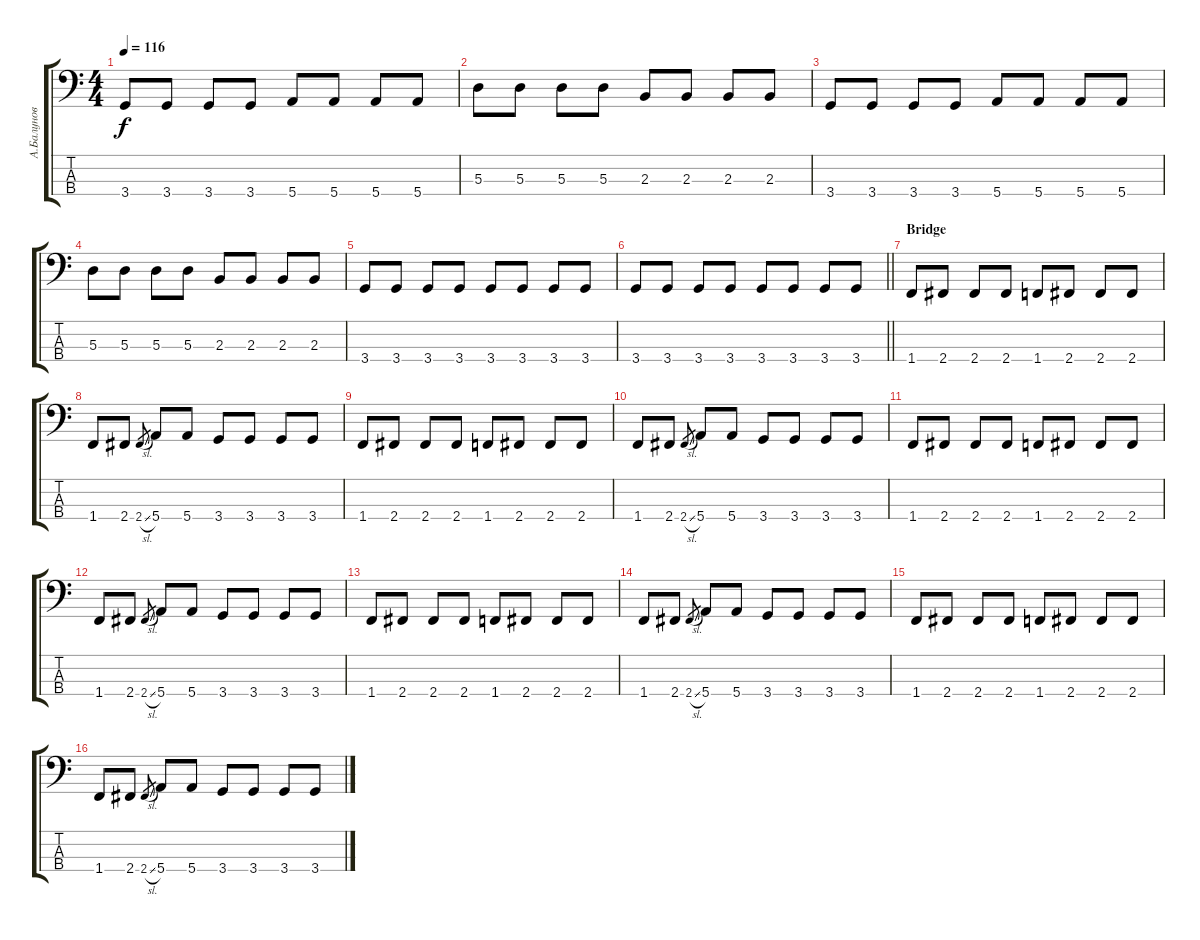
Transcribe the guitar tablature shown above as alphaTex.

\track ("А.Балунов" "А.Балунов") {instrument electricbassfinger}
\staff {score tabs}
\tuning (G2 D2 A1 E1) {hide}
\ts (4 4)
\tempo 116
\clef f4
\ks c
3.4.8{dy f} 3.4.8 3.4.8 3.4.8 5.4.8 5.4.8 5.4.8 5.4.8 |
5.3.8 5.3.8 5.3.8 5.3.8 2.3.8 2.3.8 2.3.8 2.3.8 |
3.4.8 3.4.8 3.4.8 3.4.8 5.4.8 5.4.8 5.4.8 5.4.8 |
5.3.8 5.3.8 5.3.8 5.3.8 2.3.8 2.3.8 2.3.8 2.3.8 |
3.4.8 3.4.8 3.4.8 3.4.8 3.4.8 3.4.8 3.4.8 3.4.8 |
\barLineRight lightlight
3.4.8 3.4.8 3.4.8 3.4.8 3.4.8 3.4.8 3.4.8 3.4.8 |
\section ("" "Bridge")
1.4.8 2.4.8 2.4.8 2.4.8 1.4.8 2.4.8 2.4.8{volume 15} 2.4.8 |
1.4.8 2.4.8 2.4{sl}.8{gr} 5.4.8 5.4.8 3.4.8 3.4.8 3.4.8 3.4.8 |
1.4.8 2.4.8 2.4.8 2.4.8 1.4.8 2.4.8 2.4.8 2.4.8 |
1.4.8 2.4.8 2.4{sl}.8{gr} 5.4.8 5.4.8 3.4.8 3.4.8 3.4.8 3.4.8 |
1.4.8 2.4.8 2.4.8 2.4.8 1.4.8 2.4.8 2.4.8 2.4.8 |
1.4.8 2.4.8 2.4{sl}.8{gr} 5.4.8 5.4.8 3.4.8 3.4.8 3.4.8 3.4.8 |
1.4.8 2.4.8 2.4.8 2.4.8 1.4.8 2.4.8 2.4.8 2.4.8 |
1.4.8 2.4.8 2.4{sl}.8{gr} 5.4.8 5.4.8 3.4.8 3.4.8 3.4.8 3.4.8 |
1.4.8 2.4.8 2.4.8 2.4.8 1.4.8 2.4.8 2.4.8 2.4.8 |
1.4.8 2.4.8 2.4{sl}.8{gr} 5.4.8 5.4.8 3.4.8 3.4.8 3.4.8 3.4.8
